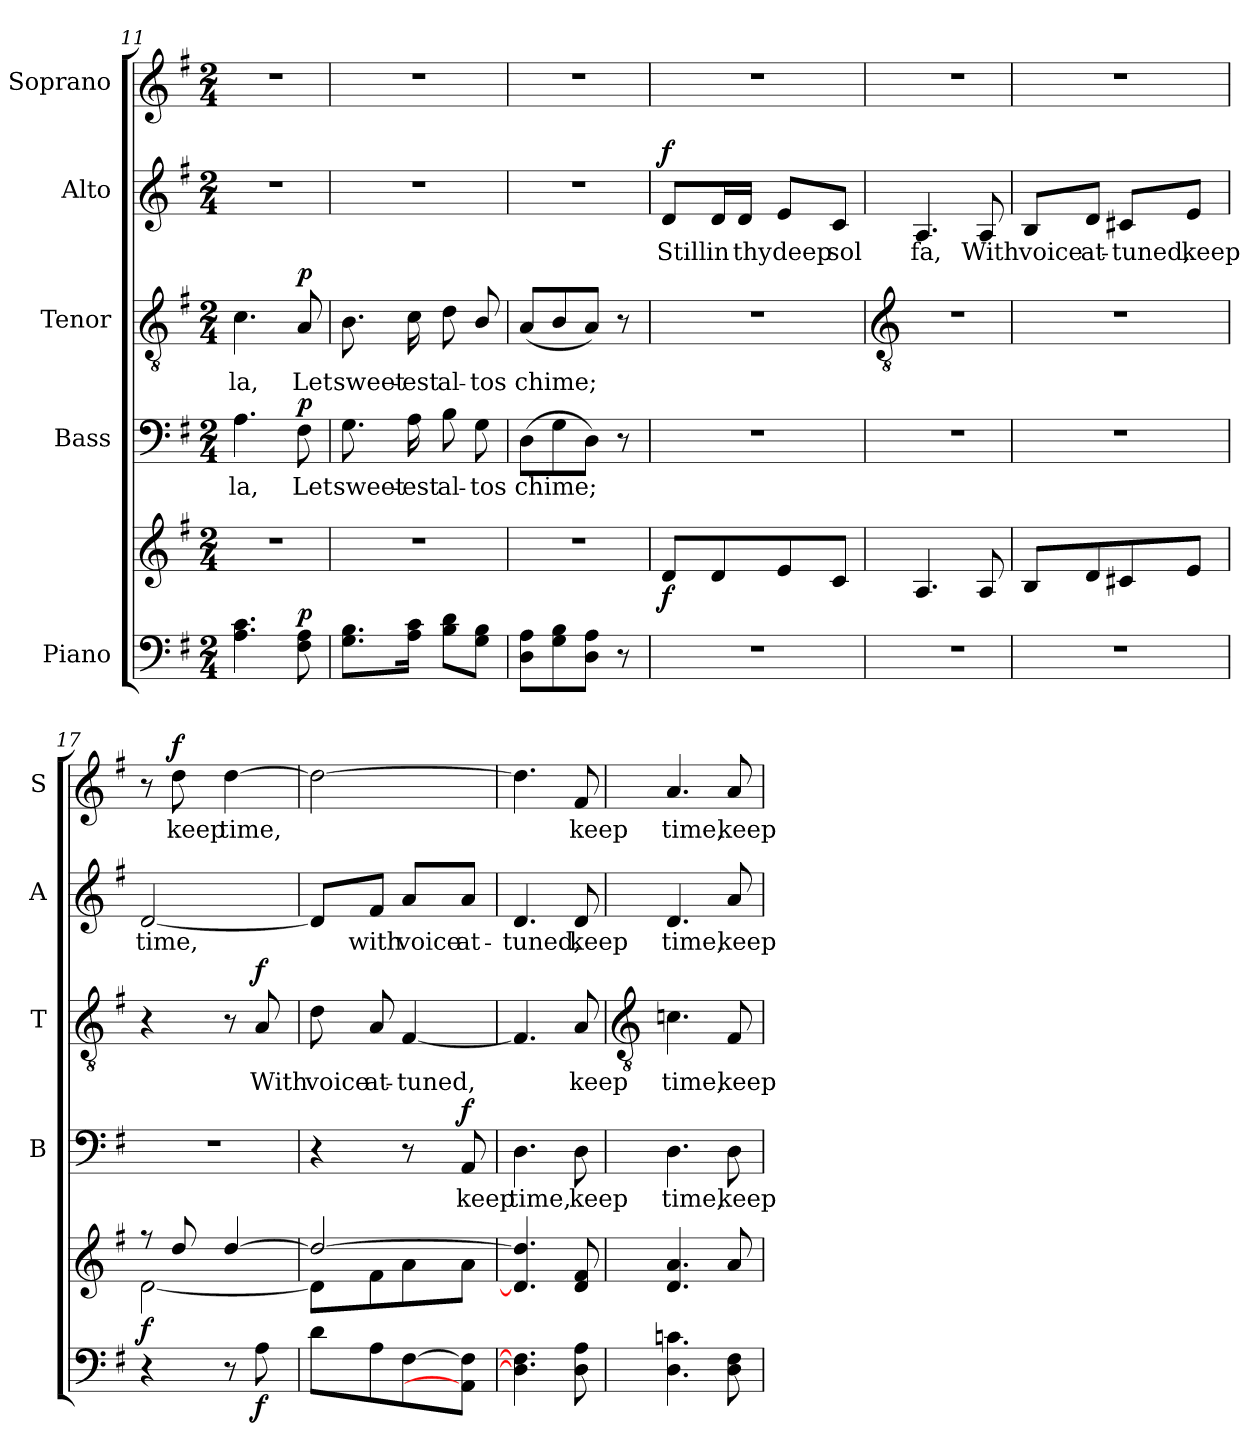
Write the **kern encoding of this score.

**kern	**kern	**dynam	**kern	**text	**dynam	**kern	**text	**dynam	**kern	**text	**dynam	**kern	**text	**dynam
*part5	*part5	*part5	*part4	*part4	*part4	*part3	*part3	*part3	*part2	*part2	*part2	*part1	*part1	*part1
*staff6	*staff5	*staff5/6	*staff4	*staff4	*staff4	*staff3	*staff3	*staff3	*staff2	*staff2	*staff2	*staff1	*staff1	*staff1
*I"Piano	*	*	*I"Bass	*	*	*I"Tenor	*	*	*I"Alto	*	*	*I"Soprano	*	*
*	*	*	*I'B	*	*	*I'T	*	*	*I'A	*	*	*I'S	*	*
*clefF4	*clefG2	*	*clefF4	*	*	*clefGv2	*	*	*clefG2	*	*	*clefG2	*	*
*k[f#]	*k[f#]	*	*k[f#]	*	*	*k[f#]	*	*	*k[f#]	*	*	*k[f#]	*	*
*G:	*G:	*	*G:	*	*	*G:	*	*	*G:	*	*	*G:	*	*
*M2/4	*M2/4	*	*M2/4	*	*	*M2/4	*	*	*M2/4	*	*	*M2/4	*	*
=11	=11	=11	=11	=11	=11	=11	=11	=11	=11	=11	=11	=11	=11	=11
!	!LO:N:vis=1	!	!	!LO:LY:b	!	!	!LO:LY:b	!	!LO:N:vis=1	!	!	!LO:N:vis=1	!	!
4.A 4.c	2r	.	4.A	la,	.	4.c	la,	.	2r	.	.	2r	.	.
!	!	!LO:DY:a=2	!	!LO:LY:b	!LO:DY:b	!	!LO:LY:b	!LO:DY:b	!	!	!	!	!	!
8F# 8A	.	p	8F#	Let	p	8A	Let	p	.	.	.	.	.	.
=12	=12	=12	=12	=12	=12	=12	=12	=12	=12	=12	=12	=12	=12	=12
!	!LO:N:vis=1	!	!	!LO:LY:b	!	!	!LO:LY:b	!	!LO:N:vis=1	!	!	!LO:N:vis=1	!	!
8.G 8.BL	2r	.	8.G	sweet-	.	8.B	sweet-	.	2r	.	.	2r	.	.
!	!	!	!	!LO:LY:b	!	!	!LO:LY:b	!	!	!	!	!	!	!
16A 16cJ	.	.	16A	-est	.	16c	-est	.	.	.	.	.	.	.
!	!	!	!	!LO:LY:b	!	!	!LO:LY:b	!	!	!	!	!	!	!
8B 8dL	.	.	8B	al-	.	8d	al-	.	.	.	.	.	.	.
!	!	!	!	!LO:LY:b	!	!	!LO:LY:b	!	!	!	!	!	!	!
8G 8BJ	.	.	8G	-tos	.	8B/	-tos	.	.	.	.	.	.	.
=13	=13	=13	=13	=13	=13	=13	=13	=13	=13	=13	=13	=13	=13	=13
!	!LO:N:vis=1	!	!	!LO:LY:b	!	!	!LO:LY:b	!	!LO:N:vis=1	!	!	!LO:N:vis=1	!	!
8D 8AL	2r	.	(>8DL	chime;	.	(<8AL	chime;	.	2r	.	.	2r	.	.
8G 8B	.	.	8G	.	.	8B/	.	.	.	.	.	.	.	.
8D 8AJ	.	.	8DJ)	.	.	8AJ)	.	.	.	.	.	.	.	.
8r	.	.	8r	.	.	8r	.	.	.	.	.	.	.	.
=14	=14	=14	=14	=14	=14	=14	=14	=14	=14	=14	=14	=14	=14	=14
!LO:N:vis=1	!	!LO:DY:b	!LO:N:vis=1	!	!	!LO:N:vis=1	!	!	!	!LO:LY:b	!LO:DY:b	!LO:N:vis=1	!	!
2r	8dL	f	2r	.	.	2r	.	.	8d/L	Still	f	2r	.	.
!	!	!	!	!	!	!	!	!	!	!LO:LY:b	!	!	!	!
.	8d	.	.	.	.	.	.	.	16d/L	in	.	.	.	.
!	!	!	!	!	!	!	!	!	!	!LO:LY:b	!	!	!	!
.	.	.	.	.	.	.	.	.	16d/JJ	thy	.	.	.	.
!	!	!	!	!	!	!	!	!	!	!LO:LY:b	!	!	!	!
.	8e	.	.	.	.	.	.	.	8e/L	deep	.	.	.	.
!	!	!	!	!	!	!	!	!	!	!LO:LY:b	!	!	!	!
.	8cJ	.	.	.	.	.	.	.	8c/J	sol	.	.	.	.
!!LO:LB:g=z
=15	=15	=15	=15	=15	=15	=15	=15	=15	=15	=15	=15	=15	=15	=15
*	*	*	*	*	*	*clefGv2	*	*	*	*	*	*	*	*
*	*^	*	*	*	*	*	*	*	*	*	*	*	*	*
!LO:N:vis=1	!	!LO:N:vis=1	!	!LO:N:vis=1	!	!	!LO:N:vis=1	!	!	!	!LO:LY:b	!	!LO:N:vis=1	!	!
2r	4.A/	2ryy	.	2r	.	.	2r	.	.	4.A	fa,	.	2r	.	.
!	!	!	!	!	!	!	!	!	!	!	!LO:LY:b	!	!	!	!
.	8A/	.	.	.	.	.	.	.	.	8A	With	.	.	.	.
=16	=16	=16	=16	=16	=16	=16	=16	=16	=16	=16	=16	=16	=16	=16	=16
!LO:N:vis=1	!	!LO:N:vis=1	!	!LO:N:vis=1	!	!	!LO:N:vis=1	!	!	!	!LO:LY:b	!	!LO:N:vis=1	!	!
2r	8B/L	2ryy	.	2r	.	.	2r	.	.	8B/L	voice	.	2r	.	.
!	!	!	!	!	!	!	!	!	!	!	!LO:LY:b	!	!	!	!
.	8d/	.	.	.	.	.	.	.	.	8d/J	at-	.	.	.	.
!	!	!	!	!	!	!	!	!	!	!	!LO:LY:b	!	!	!	!
.	8c#X/	.	.	.	.	.	.	.	.	8c#X/L	-tuned,	.	.	.	.
!	!	!	!	!	!	!	!	!	!	!	!LO:LY:b	!	!	!	!
.	8e/J	.	.	.	.	.	.	.	.	8e/J	keep	.	.	.	.
=17	=17	=17	=17	=17	=17	=17	=17	=17	=17	=17	=17	=17	=17	=17	=17
!	!	!	!LO:DY:b	!LO:N:vis=1	!	!	!	!	!	!	!LO:LY:b	!	!	!	!
4r	8r	[2d\	f	2r	.	.	4r	.	.	[2d	time,	.	8r	.	.
!	!	!	!	!	!	!	!	!	!	!	!	!	!	!LO:LY:b	!LO:DY:b
.	8dd/	.	.	.	.	.	.	.	.	.	.	.	8dd	keep	f
!	!	!	!	!	!	!	!	!	!	!	!	!	!	!LO:LY:b	!
8r	[4dd/	.	.	.	.	.	8r	.	.	.	.	.	[4dd	time,	.
!	!	!	!LO:DY:b=2	!	!	!	!	!LO:LY:b	!LO:DY:b	!	!	!	!	!	!
8A	.	.	f	.	.	.	8A	With	f	.	.	.	.	.	.
=18	=18	=18	=18	=18	=18	=18	=18	=18	=18	=18	=18	=18	=18	=18	=18
!	!	!	!	!	!	!	!	!LO:LY:b	!	!	!	!	!	!	!
8dL	2dd/_	8d\L]	.	4r	.	.	8d	voice	.	8d/L]	.	.	2dd_	.	.
!	!	!	!	!	!	!	!	!LO:LY:b	!	!	!LO:LY:b	!	!	!	!
8A	.	8f#\	.	.	.	.	8A	at-	.	8f#/J	with	.	.	.	.
!	!	!	!	!	!	!	!	!LO:LY:b	!	!	!LO:LY:b	!	!	!	!
[8F#	.	8a\	.	8r	.	.	[4F#	-tuned,	.	8a/L	voice	.	.	.	.
!	!	!	!	!	!LO:LY:b	!LO:DY:b	!	!	!	!	!LO:LY:b	!	!	!	!
8AA] 8F#]J	.	8a\J	.	8AA	keep	f	.	.	.	8a/J	at-	.	.	.	.
=19	=19	=19	=19	=19	=19	=19	=19	=19	=19	=19	=19	=19	=19	=19	=19
!	!	!LO:N:vis=1	!	!	!LO:LY:b	!	!	!	!	!	!LO:LY:b	!	!	!	!
4.D] 4.F#]	4.d/] 4.dd/]	2ryy	.	4.D	time,	.	4.F#]	.	.	4.d	-tuned,	.	4.dd]	.	.
!	!	!	!	!	!LO:LY:b	!	!	!LO:LY:b	!	!	!LO:LY:b	!	!	!LO:LY:b	!
8D 8A	8d/ 8f#/	.	.	8D	keep	.	8A	keep	.	8d	keep	.	8f#	keep	.
!!LO:LB:g=z
=20	=20	=20	=20	=20	=20	=20	=20	=20	=20	=20	=20	=20	=20	=20	=20
*	*	*	*	*	*	*	*clefGv2	*	*	*	*	*	*	*	*
*^	*	*	*	*	*	*	*	*	*	*	*	*	*	*	*
!	!	!	!LO:N:vis=1	!	!	!LO:LY:b	!	!	!LO:LY:b	!	!	!LO:LY:b	!	!	!LO:LY:b	!
2ryy	4.D\ 4.cn\	4.d/ 4.a/	2ryy	.	4.D	time,	.	4.cn	time,	.	4.d	time,	.	4.a	time,	.
!	!	!	!	!	!	!LO:LY:b	!	!	!LO:LY:b	!	!	!LO:LY:b	!	!	!LO:LY:b	!
.	8D\ 8F#\	8a/	.	.	8D	keep	.	8F#	keep	.	8a	keep	.	8a	keep	.
*v	*v	*	*	*	*	*	*	*	*	*	*	*	*	*	*	*
*	*v	*v	*	*	*	*	*	*	*	*	*	*	*	*	*
=	=	=	=	=	=	=	=	=	=	=	=	=	=	=
*-	*-	*-	*-	*-	*-	*-	*-	*-	*-	*-	*-	*-	*-	*-
